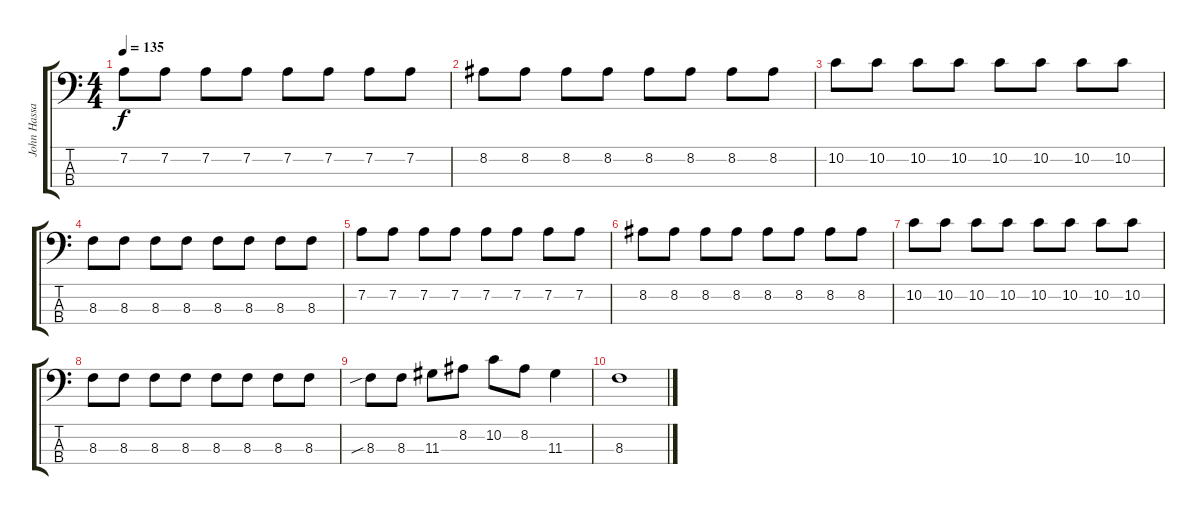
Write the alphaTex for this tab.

\track ("John Hassall" "John Hassa") {instrument electricbasspick}
\staff {score tabs}
\tuning (G2 D2 A1 E1) {hide}
\ts (4 4)
\tempo 135
\clef f4
\ks c
7.2.8{dy f} 7.2.8 7.2.8 7.2.8 7.2.8 7.2.8 7.2.8 7.2.8 |
8.2.8 8.2.8 8.2.8 8.2.8 8.2.8 8.2.8 8.2.8 8.2.8 |
10.2.8 10.2.8 10.2.8 10.2.8 10.2.8 10.2.8 10.2.8 10.2.8 |
8.3.8 8.3.8 8.3.8 8.3.8 8.3.8 8.3.8 8.3.8 8.3.8 |
7.2.8 7.2.8 7.2.8 7.2.8 7.2.8 7.2.8 7.2.8 7.2.8 |
8.2.8 8.2.8 8.2.8 8.2.8 8.2.8 8.2.8 8.2.8 8.2.8 |
10.2.8 10.2.8 10.2.8 10.2.8 10.2.8 10.2.8 10.2.8 10.2.8 |
8.3.8 8.3.8 8.3.8 8.3.8 8.3.8 8.3.8 8.3.8 8.3.8 |
8.3{sib}.8 8.3.8 11.3.8 8.2.8 10.2.8 8.2.8 11.3.4 |
8.3.1
